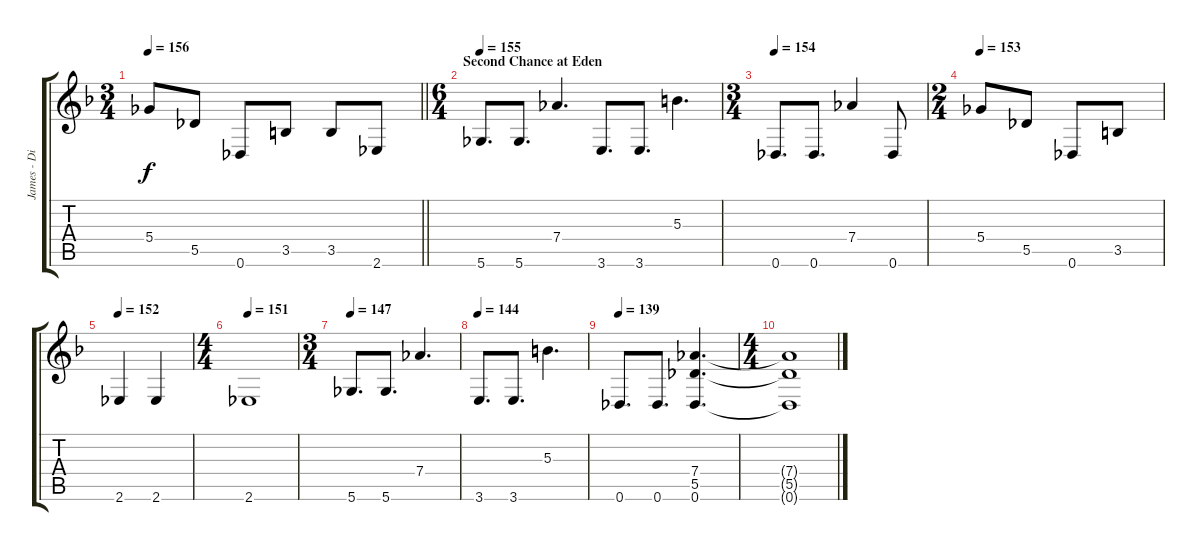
\track ("James - Dist. Guitar" "James - Di") {instrument overdrivenguitar}
\staff {score tabs}
\tuning (Eb4 Bb3 Gb3 Db3 Ab2 Db2) {hide}
\ts (3 4)
\tempo 156
\clef g2
\barLineRight lightlight
\ks dminor
5.4.8{dy f} 5.5.8 0.6.8 3.5.8 3.5.8 2.6.8 |
\ts (6 4)
\section ("" "Second Chance at Eden")
\tempo 155
5.6.8{d} 5.6.8{d} 7.4.4{d} 3.6.8{d} 3.6.8{d} 5.3.4{d} |
\ts (3 4)
\tempo 154
0.6.8{d} 0.6.8{d} 7.4.4 0.6.8 |
\ts (2 4)
\tempo 153
5.4.8 5.5.8 0.6.8 3.5.8 |
\tempo 152
2.6.4 2.6.4 |
\ts (4 4)
\tempo 151
2.6.1 |
\ts (3 4)
\tempo 147
5.6.8{d} 5.6.8{d} 7.4.4{d} |
\tempo 144
3.6.8{d} 3.6.8{d} 5.3.4{d} |
\tempo 139
0.6.8{d} 0.6.8{d} (7.4 5.5 0.6).4{d} |
\ts (4 4)
(7.4{t} 5.5{t} 0.6{t}).1
